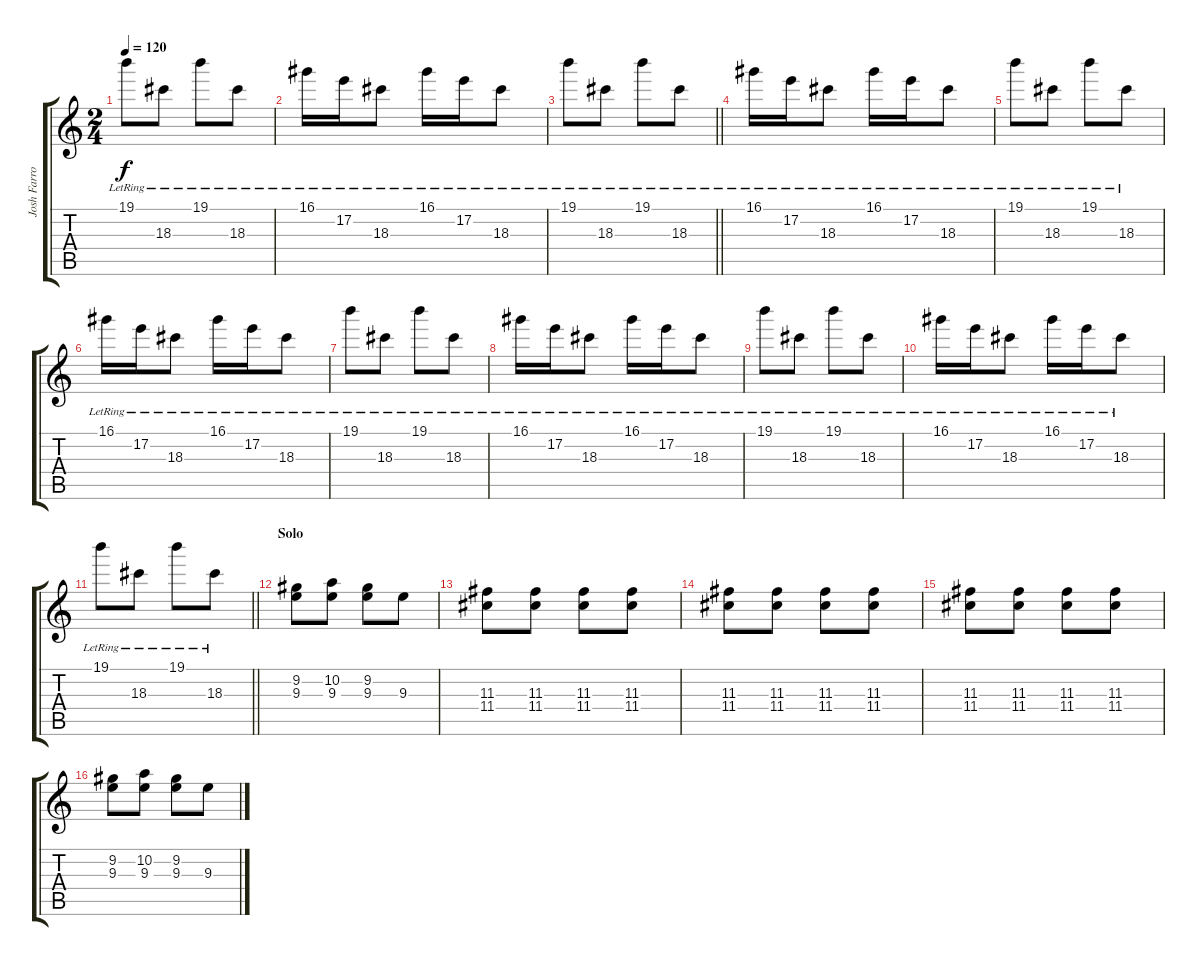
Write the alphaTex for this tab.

\track ("Josh Farro" "Josh Farro") {instrument electricguitarjazz}
\staff {score tabs}
\tuning (E4 B3 G3 D3 A2 E2) {hide}
\ts (2 4)
\tempo 120
\clef g2
\ks c
19.1{lr}.8{dy f} 18.3{lr}.8 19.1{lr}.8 18.3{lr}.8 |
16.1{lr}.16 17.2{lr}.16 18.3{lr}.8 16.1{lr}.16 17.2{lr}.16 18.3{lr}.8 |
\barLineRight lightlight
19.1{lr}.8 18.3{lr}.8 19.1{lr}.8 18.3{lr}.8 |
16.1{lr}.16 17.2{lr}.16 18.3{lr}.8 16.1{lr}.16 17.2{lr}.16 18.3{lr}.8 |
19.1{lr}.8 18.3{lr}.8 19.1{lr}.8 18.3{lr}.8 |
16.1{lr}.16 17.2{lr}.16 18.3{lr}.8 16.1{lr}.16 17.2{lr}.16 18.3{lr}.8 |
19.1{lr}.8 18.3{lr}.8 19.1{lr}.8 18.3{lr}.8 |
16.1{lr}.16 17.2{lr}.16 18.3{lr}.8 16.1{lr}.16 17.2{lr}.16 18.3{lr}.8 |
19.1{lr}.8 18.3{lr}.8 19.1{lr}.8 18.3{lr}.8 |
16.1{lr}.16 17.2{lr}.16 18.3{lr}.8 16.1{lr}.16 17.2{lr}.16 18.3{lr}.8 |
\barLineRight lightlight
19.1{lr}.8 18.3{lr}.8 19.1{lr}.8 18.3{lr}.8 |
\section ("" "Solo")
(9.2 9.3).8{volume 9 instrument distortionguitar} (10.2 9.3).8 (9.2 9.3).8 9.3.8 |
(11.3 11.4).8 (11.3 11.4).8 (11.3 11.4).8 (11.3 11.4).8 |
(11.3 11.4).8 (11.3 11.4).8 (11.3 11.4).8 (11.3 11.4).8 |
(11.3 11.4).8 (11.3 11.4).8 (11.3 11.4).8 (11.3 11.4).8 |
(9.2 9.3).8 (10.2 9.3).8 (9.2 9.3).8 9.3.8
